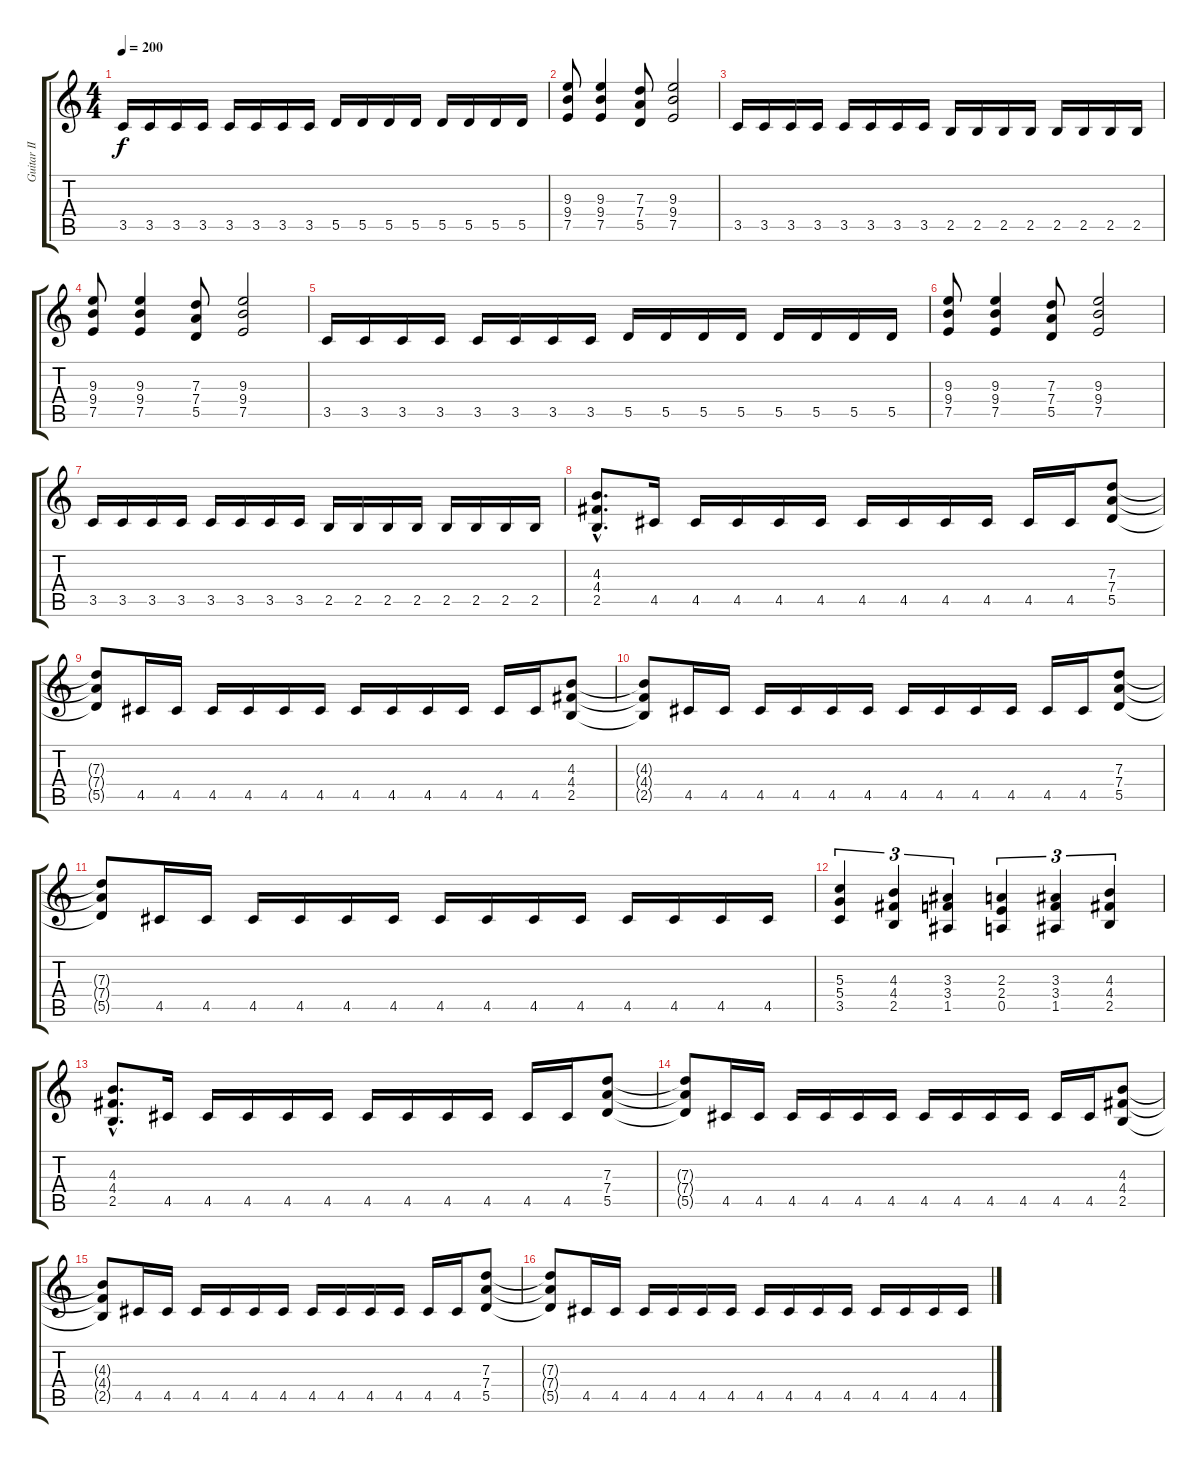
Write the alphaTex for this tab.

\track ("Guitar II Rhythm" "Guitar II ") {instrument overdrivenguitar}
\staff {score tabs}
\tuning (E4 B3 G3 D3 A2 E2) {hide}
\ts (4 4)
\tempo 200
\clef g2
\ks c
3.5.16{dy f} 3.5.16 3.5.16 3.5.16 3.5.16 3.5.16 3.5.16 3.5.16 5.5.16 5.5.16 5.5.16 5.5.16 5.5.16 5.5.16 5.5.16 5.5.16 |
(9.3 9.4 7.5).8 (9.3 9.4 7.5).4 (7.3 7.4 5.5).8 (9.3 9.4 7.5).2 |
3.5.16 3.5.16 3.5.16 3.5.16 3.5.16 3.5.16 3.5.16 3.5.16 2.5.16 2.5.16 2.5.16 2.5.16 2.5.16 2.5.16 2.5.16 2.5.16 |
(9.3 9.4 7.5).8 (9.3 9.4 7.5).4 (7.3 7.4 5.5).8 (9.3 9.4 7.5).2 |
3.5.16 3.5.16 3.5.16 3.5.16 3.5.16 3.5.16 3.5.16 3.5.16 5.5.16 5.5.16 5.5.16 5.5.16 5.5.16 5.5.16 5.5.16 5.5.16 |
(9.3 9.4 7.5).8 (9.3 9.4 7.5).4 (7.3 7.4 5.5).8 (9.3 9.4 7.5).2 |
3.5.16 3.5.16 3.5.16 3.5.16 3.5.16 3.5.16 3.5.16 3.5.16 2.5.16 2.5.16 2.5.16 2.5.16 2.5.16 2.5.16 2.5.16 2.5.16 |
(4.3{hac} 4.4{hac} 2.5{hac}).8{d} 4.5.16 4.5.16 4.5.16 4.5.16 4.5.16 4.5.16 4.5.16 4.5.16 4.5.16 4.5.16 4.5.16 (7.3 7.4 5.5).8 |
(7.3{t} 7.4{t} 5.5{t}).8 4.5.16 4.5.16 4.5.16 4.5.16 4.5.16 4.5.16 4.5.16 4.5.16 4.5.16 4.5.16 4.5.16 4.5.16 (4.3 4.4 2.5).8 |
(4.3{t} 4.4{t} 2.5{t}).8 4.5.16 4.5.16 4.5.16 4.5.16 4.5.16 4.5.16 4.5.16 4.5.16 4.5.16 4.5.16 4.5.16 4.5.16 (7.3 7.4 5.5).8 |
(7.3{t} 7.4{t} 5.5{t}).8 4.5.16 4.5.16 4.5.16 4.5.16 4.5.16 4.5.16 4.5.16 4.5.16 4.5.16 4.5.16 4.5.16 4.5.16 4.5.16 4.5.16 |
(5.3 5.4 3.5).4{tu (3 2)} (4.3 4.4 2.5).4{tu (3 2)} (3.3 3.4 1.5).4{tu (3 2)} (2.3 2.4 0.5).4{tu (3 2)} (3.3 3.4 1.5).4{tu (3 2)} (4.3 4.4 2.5).4{tu (3 2)} |
(4.3{hac} 4.4{hac} 2.5{hac}).8{d} 4.5.16 4.5.16 4.5.16 4.5.16 4.5.16 4.5.16 4.5.16 4.5.16 4.5.16 4.5.16 4.5.16 (7.3 7.4 5.5).8 |
(7.3{t} 7.4{t} 5.5{t}).8 4.5.16 4.5.16 4.5.16 4.5.16 4.5.16 4.5.16 4.5.16 4.5.16 4.5.16 4.5.16 4.5.16 4.5.16 (4.3 4.4 2.5).8 |
(4.3{t} 4.4{t} 2.5{t}).8 4.5.16 4.5.16 4.5.16 4.5.16 4.5.16 4.5.16 4.5.16 4.5.16 4.5.16 4.5.16 4.5.16 4.5.16 (7.3 7.4 5.5).8 |
(7.3{t} 7.4{t} 5.5{t}).8 4.5.16 4.5.16 4.5.16 4.5.16 4.5.16 4.5.16 4.5.16 4.5.16 4.5.16 4.5.16 4.5.16 4.5.16 4.5.16 4.5.16
